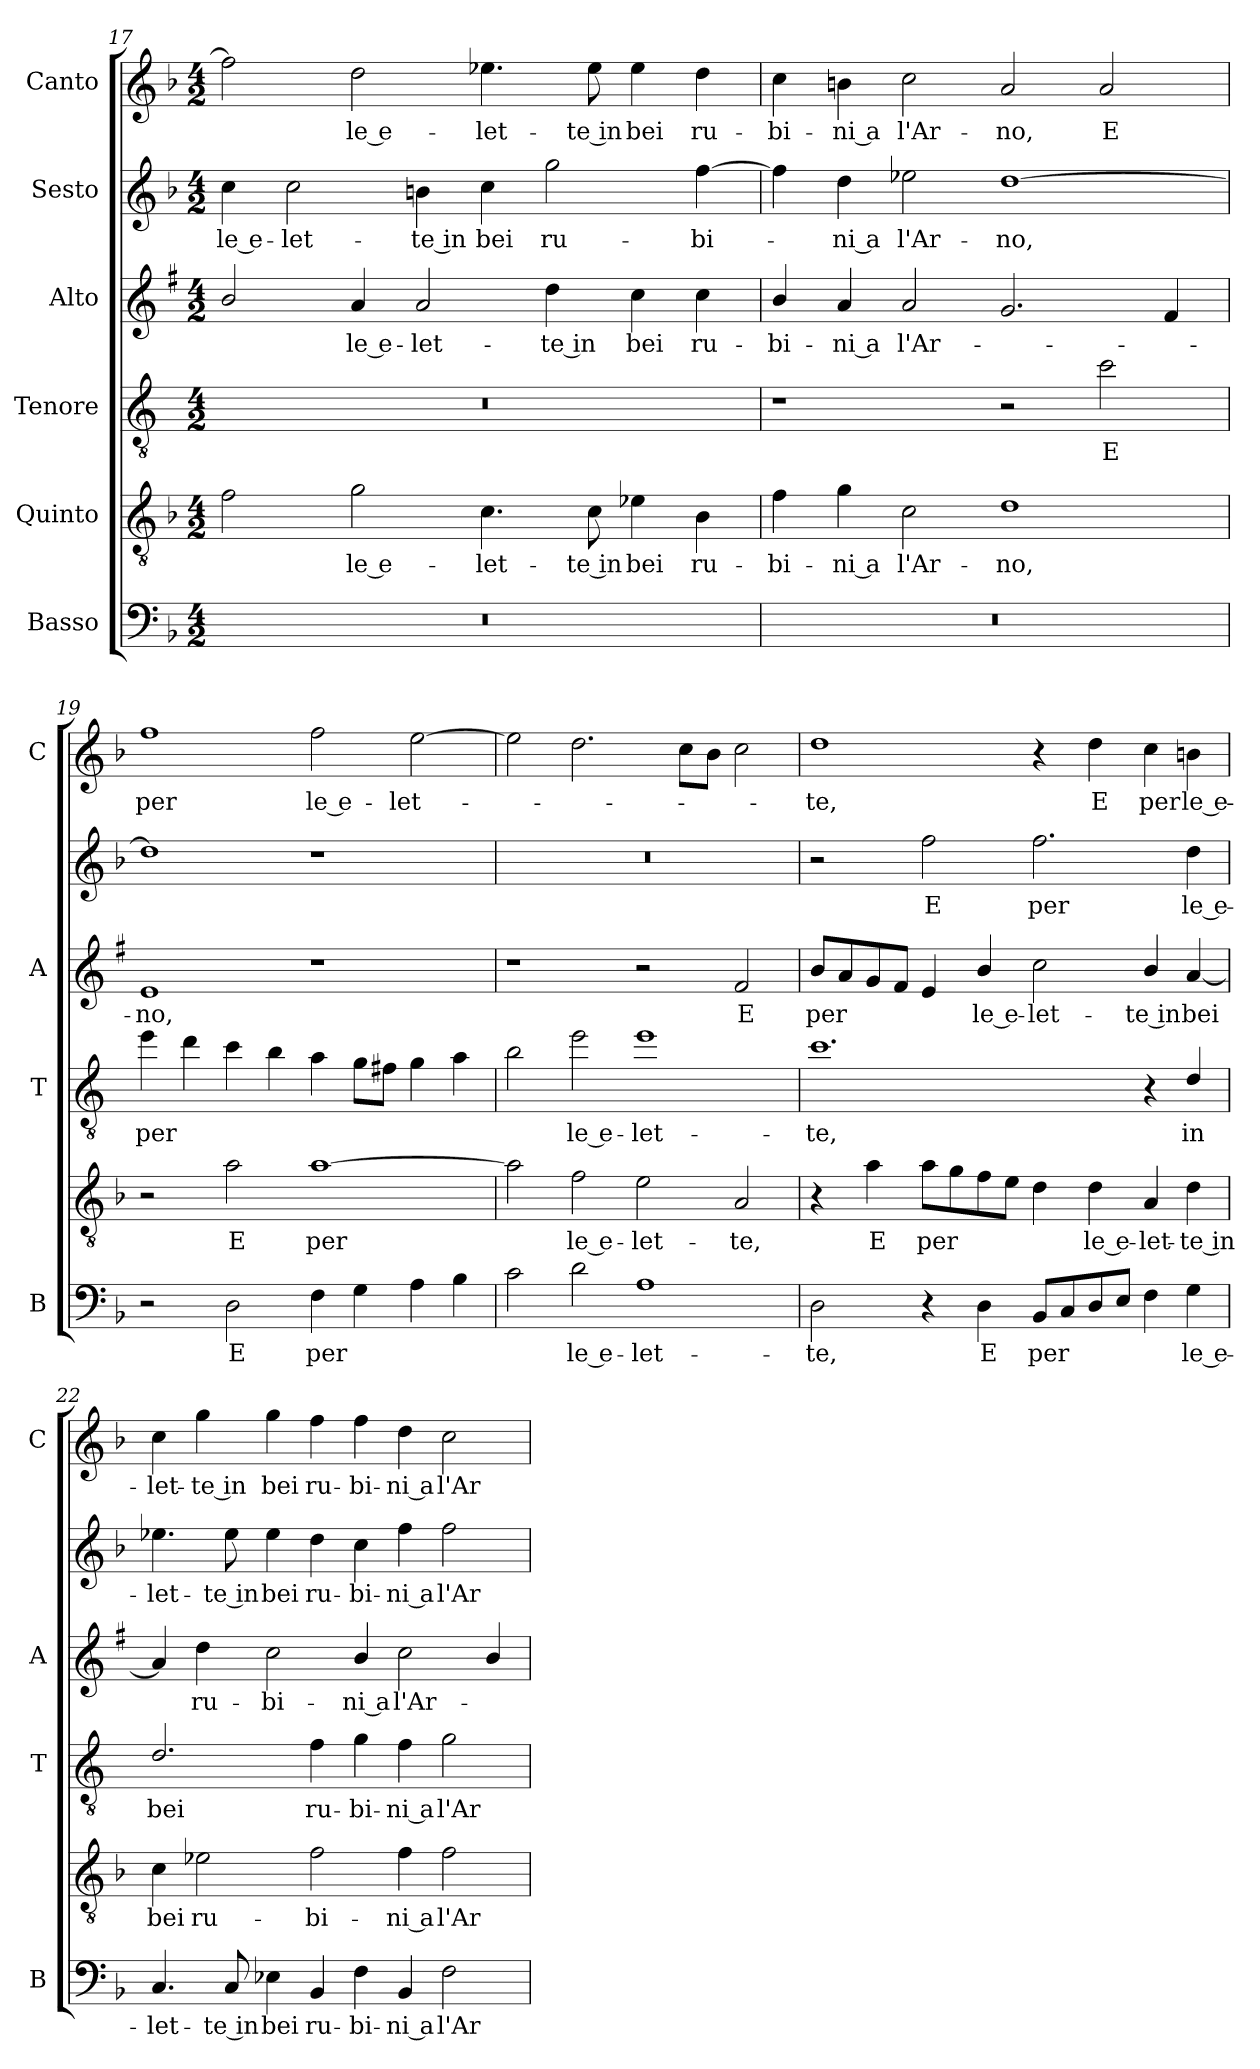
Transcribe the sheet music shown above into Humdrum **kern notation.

**kern	**text	**kern	**text	**kern	**text	**kern	**text	**kern	**text	**kern	**text
*part6	*part6	*part5	*part5	*part4	*part4	*part3	*part3	*part2	*part2	*part1	*part1
*staff6	*staff6	*staff5	*staff5	*staff4	*staff4	*staff3	*staff3	*staff2	*staff2	*staff1	*staff1
*I"Basso	*	*I"Quinto	*	*I"Tenore	*	*I"Alto	*	*I"Sesto	*	*I"Canto	*
*I'B	*	*	*	*I'T	*	*I'A	*	*	*	*I'C	*
!!LO:LB:g=z
*clefF4	*	*clefGv2	*	*clefGv2	*	*clefG2	*	*clefG2	*	*clefG2	*
*	*	*	*	*ITrd4c7	*	*ITrd1c2	*	*	*	*	*
*k[b-]	*	*k[b-]	*	*k[b-]	*	*k[b-]	*	*k[b-]	*	*k[b-]	*
*F:	*	*F:	*	*F:	*	*F:	*	*F:	*	*F:	*
*M4/2	*	*M4/2	*	*M4/2	*	*M4/2	*	*M4/2	*	*M4/2	*
=17	=17	=17	=17	=17	=17	=17	=17	=17	=17	=17	=17
!	!	!	!	!	!	!	!	!	!LO:LY:b	!	!
0r	.	2f\	.	0r	.	2a/	.	4cc\	le e-	2ff\]	.
!	!	!	!	!	!	!	!	!	!LO:LY:b	!	!
.	.	.	.	.	.	.	.	2cc\	-let-	.	.
!	!	!	!LO:LY:b	!	!	!	!LO:LY:b	!	!	!	!LO:LY:b
.	.	2g\	le e-	.	.	4g/	le e-	.	.	2dd\	le e-
!	!	!	!	!	!	!	!LO:LY:b	!	!LO:LY:b	!	!
.	.	.	.	.	.	2g/	-let-	4bn\	-te in	.	.
!	!	!	!LO:LY:b	!	!	!	!	!	!LO:LY:b	!	!LO:LY:b
.	.	4.c\	-let-	.	.	.	.	4cc\	bei	4.ee-X\	-let-
!	!	!	!	!	!	!	!LO:LY:b	!	!LO:LY:b	!	!
.	.	.	.	.	.	4cc\	-te in	2gg\	ru-	.	.
!	!	!	!LO:LY:b	!	!	!	!	!	!	!	!LO:LY:b
.	.	8c\	-te in	.	.	.	.	.	.	8ee-\	-te in
!	!	!	!LO:LY:b	!	!	!	!LO:LY:b	!	!	!	!LO:LY:b
.	.	4e-X\	bei	.	.	4b-\	bei	.	.	4ee-\	bei
!	!	!	!LO:LY:b	!	!	!	!LO:LY:b	!	!LO:LY:b	!	!LO:LY:b
.	.	4B-\	ru-	.	.	4b-\	ru-	[4ff\	-bi-	4dd\	ru-
=18	=18	=18	=18	=18	=18	=18	=18	=18	=18	=18	=18
!	!	!	!LO:LY:b	!	!	!	!LO:LY:b	!	!	!	!LO:LY:b
0r	.	4f\	-bi-	1r	.	4a/	-bi-	4ff\]	.	4cc\	-bi-
!	!	!	!LO:LY:b	!	!	!	!LO:LY:b	!	!LO:LY:b	!	!LO:LY:b
.	.	4g\	-ni a	.	.	4g/	-ni a	4dd\	-ni a	4bn\	-ni a
!	!	!	!LO:LY:b	!	!	!	!LO:LY:b	!	!LO:LY:b	!	!LO:LY:b
.	.	2c\	l'Ar-	.	.	2g/	l'Ar-	2ee-X\	l'Ar-	2cc\	l'Ar-
!	!	!	!LO:LY:b	!	!	!	!	!	!LO:LY:b	!	!LO:LY:b
.	.	1d	-no,	2r	.	2.f/	.	[1dd	-no,	2a/	-no,
!	!	!	!	!	!LO:LY:b	!	!	!	!	!	!LO:LY:b
.	.	.	.	2f\	E	.	.	.	.	2a/	E
.	.	.	.	.	.	4e/	.	.	.	.	.
=19	=19	=19	=19	=19	=19	=19	=19	=19	=19	=19	=19
!	!	!	!	!	!LO:LY:b	!	!LO:LY:b	!	!	!	!LO:LY:b
2r	.	2r	.	4a\	per	1d	-no,	1dd]	.	1ff	per
.	.	.	.	4g\	.	.	.	.	.	.	.
!	!LO:LY:b	!	!LO:LY:b	!	!	!	!	!	!	!	!
2D\	E	2a\	E	4f\	.	.	.	.	.	.	.
.	.	.	.	4e\	.	.	.	.	.	.	.
!	!LO:LY:b	!	!LO:LY:b	!	!	!	!	!	!	!	!LO:LY:b
4F\	per	[1a	per	4d\	.	1r	.	1r	.	2ff\	le e-
4G\	.	.	.	8c\L	.	.	.	.	.	.	.
.	.	.	.	8Bn\J	.	.	.	.	.	.	.
!	!	!	!	!	!	!	!	!	!	!	!LO:LY:b
4A\	.	.	.	4c\	.	.	.	.	.	[2ee\	-let-
4B-\	.	.	.	4d\	.	.	.	.	.	.	.
=20	=20	=20	=20	=20	=20	=20	=20	=20	=20	=20	=20
2c\	.	2a\]	.	2e\	.	1r	.	0r	.	2ee\]	.
!	!LO:LY:b	!	!LO:LY:b	!	!LO:LY:b	!	!	!	!	!	!
2d\	le e-	2f\	le e-	2a\	le e-	.	.	.	.	2.dd\	.
!	!LO:LY:b	!	!LO:LY:b	!	!LO:LY:b	!	!	!	!	!	!
1A	-let-	2e\	-let-	1a	-let-	2r	.	.	.	.	.
.	.	.	.	.	.	.	.	.	.	8cc\L	.
.	.	.	.	.	.	.	.	.	.	8b-\J	.
!	!	!	!LO:LY:b	!	!	!	!LO:LY:b	!	!	!	!
.	.	2A/	-te,	.	.	2e/	E	.	.	2cc\	.
!!LO:PB:g=z
=21	=21	=21	=21	=21	=21	=21	=21	=21	=21	=21	=21
!	!LO:LY:b	!	!	!	!LO:LY:b	!	!LO:LY:b	!	!	!	!LO:LY:b
2D\	-te,	4r	.	1.f	-te,	8a/L	per	2r	.	1dd	-te,
.	.	.	.	.	.	8g/	.	.	.	.	.
!	!	!	!LO:LY:b	!	!	!	!	!	!	!	!
.	.	4a\	E	.	.	8f/	.	.	.	.	.
.	.	.	.	.	.	8e/J	.	.	.	.	.
!	!	!	!LO:LY:b	!	!	!	!	!	!LO:LY:b	!	!
4r	.	8a\L	per	.	.	4d/	.	2ff\	E	.	.
.	.	8g\	.	.	.	.	.	.	.	.	.
!	!LO:LY:b	!	!	!	!	!	!LO:LY:b	!	!	!	!
4D\	E	8f\	.	.	.	4a/	le e-	.	.	.	.
.	.	8e\J	.	.	.	.	.	.	.	.	.
!	!LO:LY:b	!	!	!	!	!	!LO:LY:b	!	!LO:LY:b	!	!
8BB-/L	per	4d\	.	.	.	2b-\	-let-	2.ff\	per	4r	.
8C/	.	.	.	.	.	.	.	.	.	.	.
!	!	!	!LO:LY:b	!	!	!	!	!	!	!	!LO:LY:b
8D/	.	4d\	le e-	.	.	.	.	.	.	4dd\	E
8E/J	.	.	.	.	.	.	.	.	.	.	.
!	!	!	!LO:LY:b	!	!	!	!LO:LY:b	!	!	!	!LO:LY:b
4F\	.	4A/	-let-	4r	.	4a/	-te in	.	.	4cc\	per
!	!LO:LY:b	!	!LO:LY:b	!	!LO:LY:b	!	!LO:LY:b	!	!LO:LY:b	!	!LO:LY:b
4G\	le e-	4d\	-te in	4G/	in	[4g/	bei	4dd\	le e-	4bn\	le e-
=22	=22	=22	=22	=22	=22	=22	=22	=22	=22	=22	=22
!	!LO:LY:b	!	!LO:LY:b	!	!LO:LY:b	!	!	!	!LO:LY:b	!	!LO:LY:b
4.C/	-let-	4c\	bei	2.G/	bei	4g/]	.	4.ee-X\	-let-	4cc\	-let-
!	!	!	!LO:LY:b	!	!	!	!LO:LY:b	!	!	!	!LO:LY:b
.	.	2e-X\	ru-	.	.	4cc\	ru-	.	.	4gg\	-te in
!	!LO:LY:b	!	!	!	!	!	!	!	!LO:LY:b	!	!
8C/	-te in	.	.	.	.	.	.	8ee-\	-te in	.	.
!	!LO:LY:b	!	!	!	!	!	!LO:LY:b	!	!LO:LY:b	!	!LO:LY:b
4E-X\	bei	.	.	.	.	2b-\	-bi-	4ee-\	bei	4gg\	bei
!	!LO:LY:b	!	!LO:LY:b	!	!LO:LY:b	!	!	!	!LO:LY:b	!	!LO:LY:b
4BB-/	ru-	2f\	-bi-	4B-\	ru-	.	.	4dd\	ru-	4ff\	ru-
!	!LO:LY:b	!	!	!	!LO:LY:b	!	!LO:LY:b	!	!LO:LY:b	!	!LO:LY:b
4F\	-bi-	.	.	4c\	-bi-	4a/	-ni a	4cc\	-bi-	4ff\	-bi-
!	!LO:LY:b	!	!LO:LY:b	!	!LO:LY:b	!	!LO:LY:b	!	!LO:LY:b	!	!LO:LY:b
4BB-/	-ni a	4f\	-ni a	4B-\	-ni a	2b-\	l'Ar-	4ff\	-ni a	4dd\	-ni a
!	!LO:LY:b	!	!LO:LY:b	!	!LO:LY:b	!	!	!	!LO:LY:b	!	!LO:LY:b
2F\	l'Ar-	2f\	l'Ar-	2c\	l'Ar-	.	.	2ff\	l'Ar-	2cc\	l'Ar-
.	.	.	.	.	.	4a/	.	.	.	.	.
=	=	=	=	=	=	=	=	=	=	=	=
*-	*-	*-	*-	*-	*-	*-	*-	*-	*-	*-	*-
